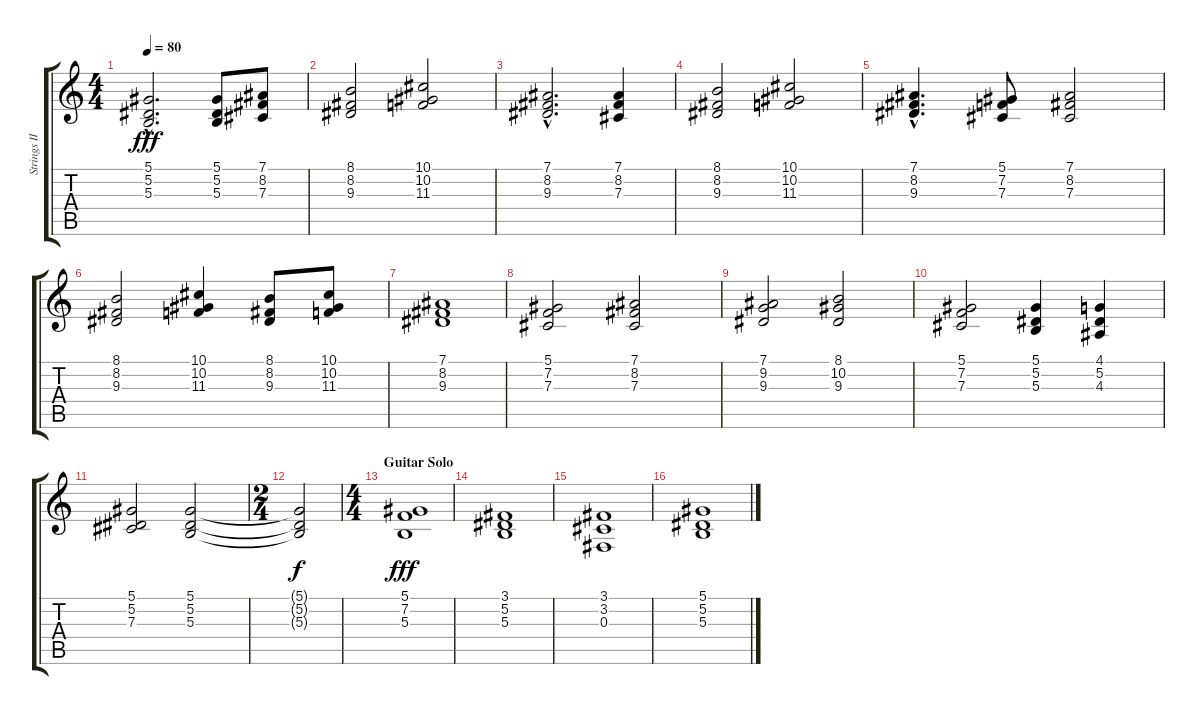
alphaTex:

\track ("Strings II" "Strings II") {instrument synthstrings2}
\staff {score tabs}
\tuning (Eb4 Bb3 Gb3 Db3 Ab2 Eb2) {hide}
\ts (4 4)
\tempo 80
\clef g2
\ks c
(5.1{hac} 5.2{hac} 5.3{hac}).2{d dy fff} (5.1 5.2 5.3).8 (7.1 8.2 7.3).8 |
(8.1 8.2 9.3).2 (10.1 10.2 11.3).2 |
(7.1{hac} 8.2{hac} 9.3{hac}).2{d} (7.1 8.2 7.3).4 |
(8.1 8.2 9.3).2 (10.1 10.2 11.3).2 |
(7.1{hac} 8.2{hac} 9.3{hac}).4{d} (5.1 7.2 7.3).8 (7.1 8.2 7.3).2 |
(8.1 8.2 9.3).2 (10.1 10.2 11.3).4 (8.1 8.2 9.3).8 (10.1 10.2 11.3).8 |
(7.1 8.2 9.3).1 |
(5.1 7.2 7.3).2 (7.1 8.2 7.3).2 |
(7.1 9.2 9.3).2 (8.1 10.2 9.3).2 |
(5.1 7.2 7.3).2 (5.1 5.2 5.3).4 (4.1 5.2 4.3).4 |
(5.1 5.2 7.3).2 (5.1 5.2 5.3).2 |
\ts (2 4)
(5.1{t} 5.2{t} 5.3{t}).2{dy f} |
\ts (4 4)
\section ("" "Guitar Solo")
(5.1 7.2 5.3).1{dy fff} |
(3.1 5.2 5.3).1 |
(3.1 3.2 0.3).1 |
(5.1 5.2 5.3).1
